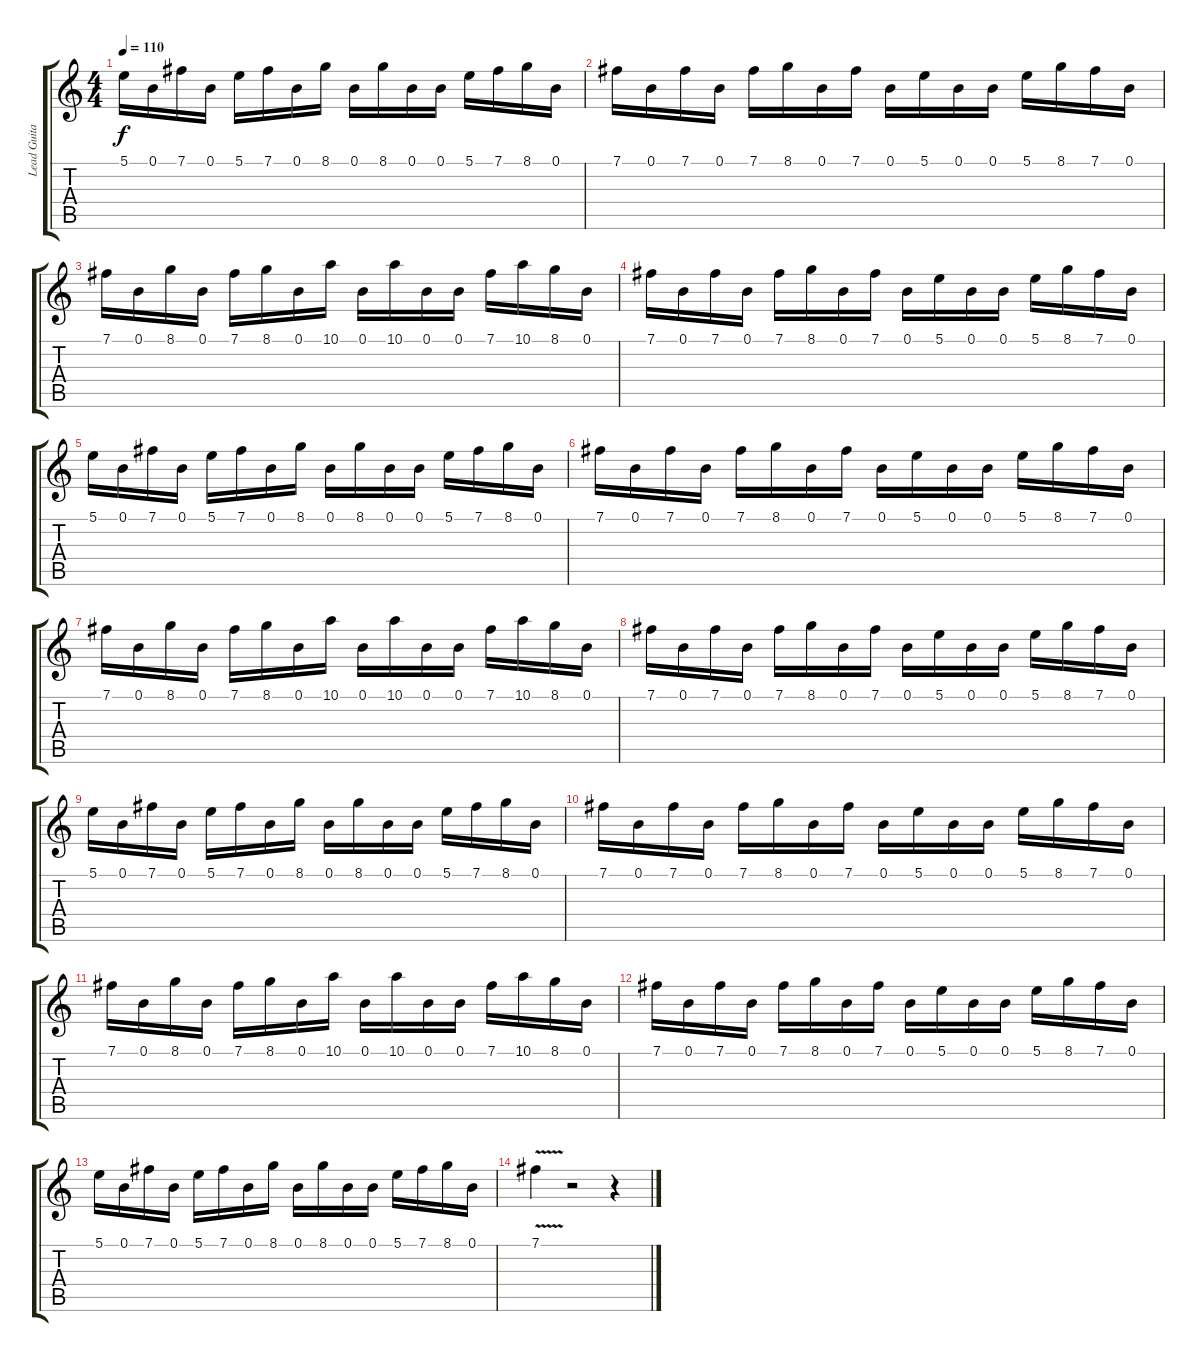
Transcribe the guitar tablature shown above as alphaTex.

\track ("Lead Guitar " "Lead Guita") {instrument distortionguitar}
\staff {score tabs}
\tuning (B3 Gb3 D3 A2 E2 B1) {hide}
\ts (4 4)
\tempo 110
\clef g2
\ks c
5.1.16{dy f} 0.1.16 7.1.16 0.1.16 5.1.16 7.1.16 0.1.16 8.1.16 0.1.16 8.1.16 0.1.16 0.1.16 5.1.16 7.1.16 8.1.16 0.1.16 |
7.1.16 0.1.16 7.1.16 0.1.16 7.1.16 8.1.16 0.1.16 7.1.16 0.1.16 5.1.16 0.1.16 0.1.16 5.1.16 8.1.16 7.1.16 0.1.16 |
7.1.16 0.1.16 8.1.16 0.1.16 7.1.16 8.1.16 0.1.16 10.1.16 0.1.16 10.1.16 0.1.16 0.1.16 7.1.16 10.1.16 8.1.16 0.1.16 |
7.1.16 0.1.16 7.1.16 0.1.16 7.1.16 8.1.16 0.1.16 7.1.16 0.1.16 5.1.16 0.1.16 0.1.16 5.1.16 8.1.16 7.1.16 0.1.16 |
5.1.16 0.1.16 7.1.16 0.1.16 5.1.16 7.1.16 0.1.16 8.1.16 0.1.16 8.1.16 0.1.16 0.1.16 5.1.16 7.1.16 8.1.16 0.1.16 |
7.1.16 0.1.16 7.1.16 0.1.16 7.1.16 8.1.16 0.1.16 7.1.16 0.1.16 5.1.16 0.1.16 0.1.16 5.1.16 8.1.16 7.1.16 0.1.16 |
7.1.16 0.1.16 8.1.16 0.1.16 7.1.16 8.1.16 0.1.16 10.1.16 0.1.16 10.1.16 0.1.16 0.1.16 7.1.16 10.1.16 8.1.16 0.1.16 |
7.1.16 0.1.16 7.1.16 0.1.16 7.1.16 8.1.16 0.1.16 7.1.16 0.1.16 5.1.16 0.1.16 0.1.16 5.1.16 8.1.16 7.1.16 0.1.16 |
5.1.16 0.1.16 7.1.16 0.1.16 5.1.16 7.1.16 0.1.16 8.1.16 0.1.16 8.1.16 0.1.16 0.1.16 5.1.16 7.1.16 8.1.16 0.1.16 |
7.1.16 0.1.16 7.1.16 0.1.16 7.1.16 8.1.16 0.1.16 7.1.16 0.1.16 5.1.16 0.1.16 0.1.16 5.1.16 8.1.16 7.1.16 0.1.16 |
7.1.16 0.1.16 8.1.16 0.1.16 7.1.16 8.1.16 0.1.16 10.1.16 0.1.16 10.1.16 0.1.16 0.1.16 7.1.16 10.1.16 8.1.16 0.1.16 |
7.1.16 0.1.16 7.1.16 0.1.16 7.1.16 8.1.16 0.1.16 7.1.16 0.1.16 5.1.16 0.1.16 0.1.16 5.1.16 8.1.16 7.1.16 0.1.16 |
5.1.16 0.1.16 7.1.16 0.1.16 5.1.16 7.1.16 0.1.16 8.1.16 0.1.16 8.1.16 0.1.16 0.1.16 5.1.16 7.1.16 8.1.16 0.1.16 |
7.1{v}.4 r.2 r.4
